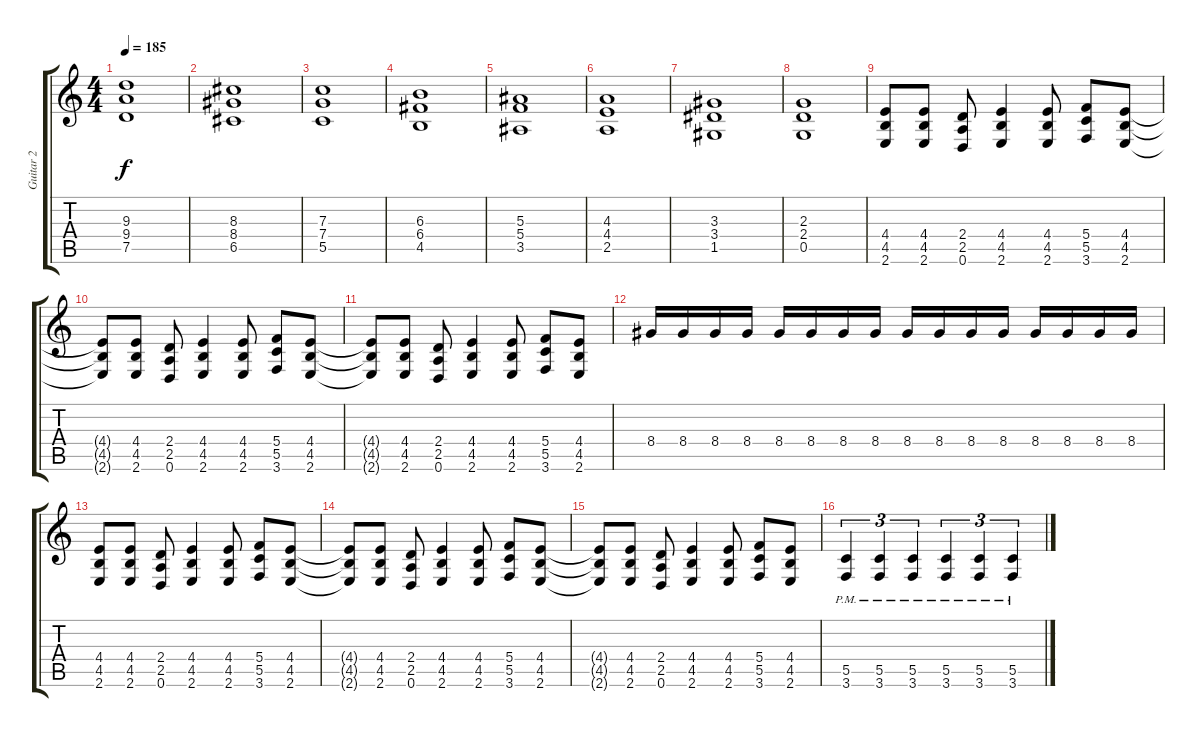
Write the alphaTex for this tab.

\track ("Guitar 2" "Guitar 2") {instrument distortionguitar}
\staff {score tabs}
\tuning (D4 A3 F3 C3 G2 D2) {hide}
\ts (4 4)
\tempo 185
\clef g2
\ks c
(9.3 9.4 7.5).1{dy f} |
(8.3 8.4 6.5).1 |
(7.3 7.4 5.5).1 |
(6.3 6.4 4.5).1 |
(5.3 5.4 3.5).1 |
(4.3 4.4 2.5).1 |
(3.3 3.4 1.5).1 |
(2.3 2.4 0.5).1 |
(4.4 4.5 2.6).8 (4.4 4.5 2.6).8 (2.4 2.5 0.6).8 (4.4 4.5 2.6).4 (4.4 4.5 2.6).8 (5.4 5.5 3.6).8 (4.4 4.5 2.6).8 |
(4.4{t} 4.5{t} 2.6{t}).8 (4.4 4.5 2.6).8 (2.4 2.5 0.6).8 (4.4 4.5 2.6).4 (4.4 4.5 2.6).8 (5.4 5.5 3.6).8 (4.4 4.5 2.6).8 |
(4.4{t} 4.5{t} 2.6{t}).8 (4.4 4.5 2.6).8 (2.4 2.5 0.6).8 (4.4 4.5 2.6).4 (4.4 4.5 2.6).8 (5.4 5.5 3.6).8 (4.4 4.5 2.6).8 |
8.4.16 8.4.16 8.4.16 8.4.16 8.4.16 8.4.16 8.4.16 8.4.16 8.4.16 8.4.16 8.4.16 8.4.16 8.4.16 8.4.16 8.4.16 8.4.16 |
(4.4 4.5 2.6).8 (4.4 4.5 2.6).8 (2.4 2.5 0.6).8 (4.4 4.5 2.6).4 (4.4 4.5 2.6).8 (5.4 5.5 3.6).8 (4.4 4.5 2.6).8 |
(4.4{t} 4.5{t} 2.6{t}).8 (4.4 4.5 2.6).8 (2.4 2.5 0.6).8 (4.4 4.5 2.6).4 (4.4 4.5 2.6).8 (5.4 5.5 3.6).8 (4.4 4.5 2.6).8 |
(4.4{t} 4.5{t} 2.6{t}).8 (4.4 4.5 2.6).8 (2.4 2.5 0.6).8 (4.4 4.5 2.6).4 (4.4 4.5 2.6).8 (5.4 5.5 3.6).8 (4.4 4.5 2.6).8 |
(5.5{pm} 3.6{pm}).4{tu (3 2)} (5.5{pm} 3.6{pm}).4{tu (3 2)} (5.5{pm} 3.6{pm}).4{tu (3 2)} (5.5{pm} 3.6{pm}).4{tu (3 2)} (5.5{pm} 3.6{pm}).4{tu (3 2)} (5.5{pm} 3.6{pm}).4{tu (3 2)}
